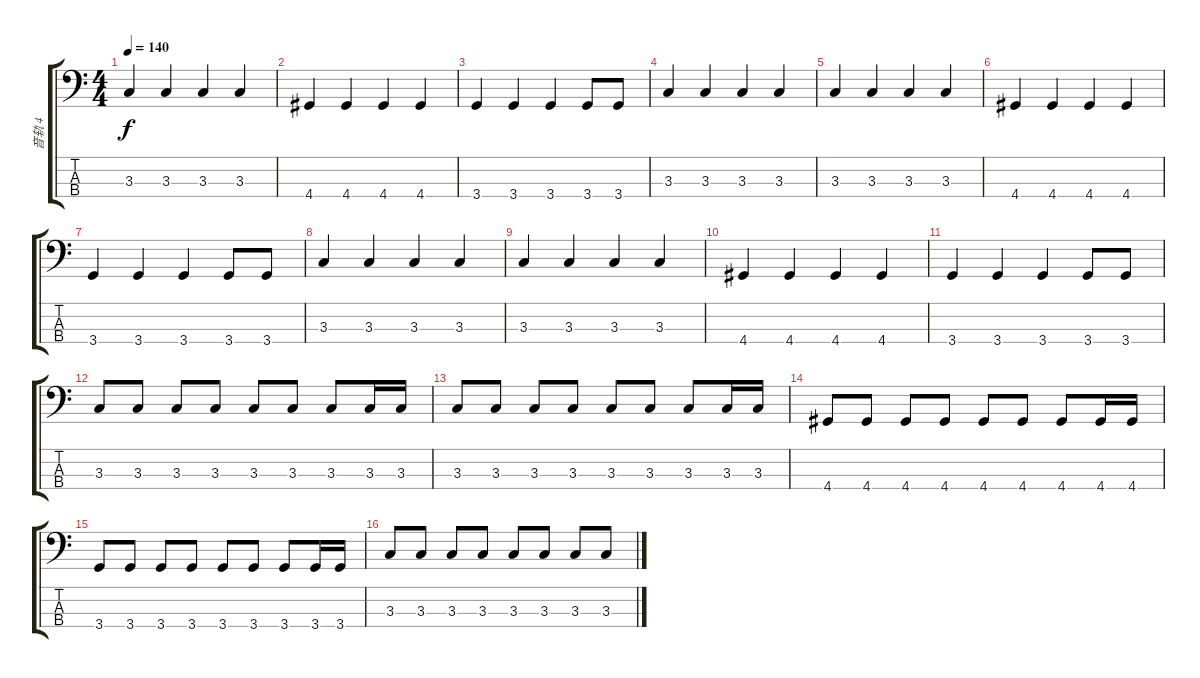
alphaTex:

\track ("音轨 4" "音轨 4") {instrument electricbasspick}
\staff {score tabs}
\tuning (G2 D2 A1 E1) {hide}
\ts (4 4)
\tempo 140
\clef f4
\ks c
3.3.4{dy f} 3.3.4 3.3.4 3.3.4 |
4.4.4 4.4.4 4.4.4 4.4.4 |
3.4.4 3.4.4 3.4.4 3.4.8 3.4.8 |
3.3.4 3.3.4 3.3.4 3.3.4 |
3.3.4 3.3.4 3.3.4 3.3.4 |
4.4.4 4.4.4 4.4.4 4.4.4 |
3.4.4 3.4.4 3.4.4 3.4.8 3.4.8 |
3.3.4 3.3.4 3.3.4 3.3.4 |
3.3.4 3.3.4 3.3.4 3.3.4 |
4.4.4 4.4.4 4.4.4 4.4.4 |
3.4.4 3.4.4 3.4.4 3.4.8 3.4.8 |
3.3.8 3.3.8 3.3.8 3.3.8 3.3.8 3.3.8 3.3.8 3.3.16 3.3.16 |
3.3.8 3.3.8 3.3.8 3.3.8 3.3.8 3.3.8 3.3.8 3.3.16 3.3.16 |
4.4.8 4.4.8 4.4.8 4.4.8 4.4.8 4.4.8 4.4.8 4.4.16 4.4.16 |
3.4.8 3.4.8 3.4.8 3.4.8 3.4.8 3.4.8 3.4.8 3.4.16 3.4.16 |
3.3.8 3.3.8 3.3.8 3.3.8 3.3.8 3.3.8 3.3.8 3.3.8
